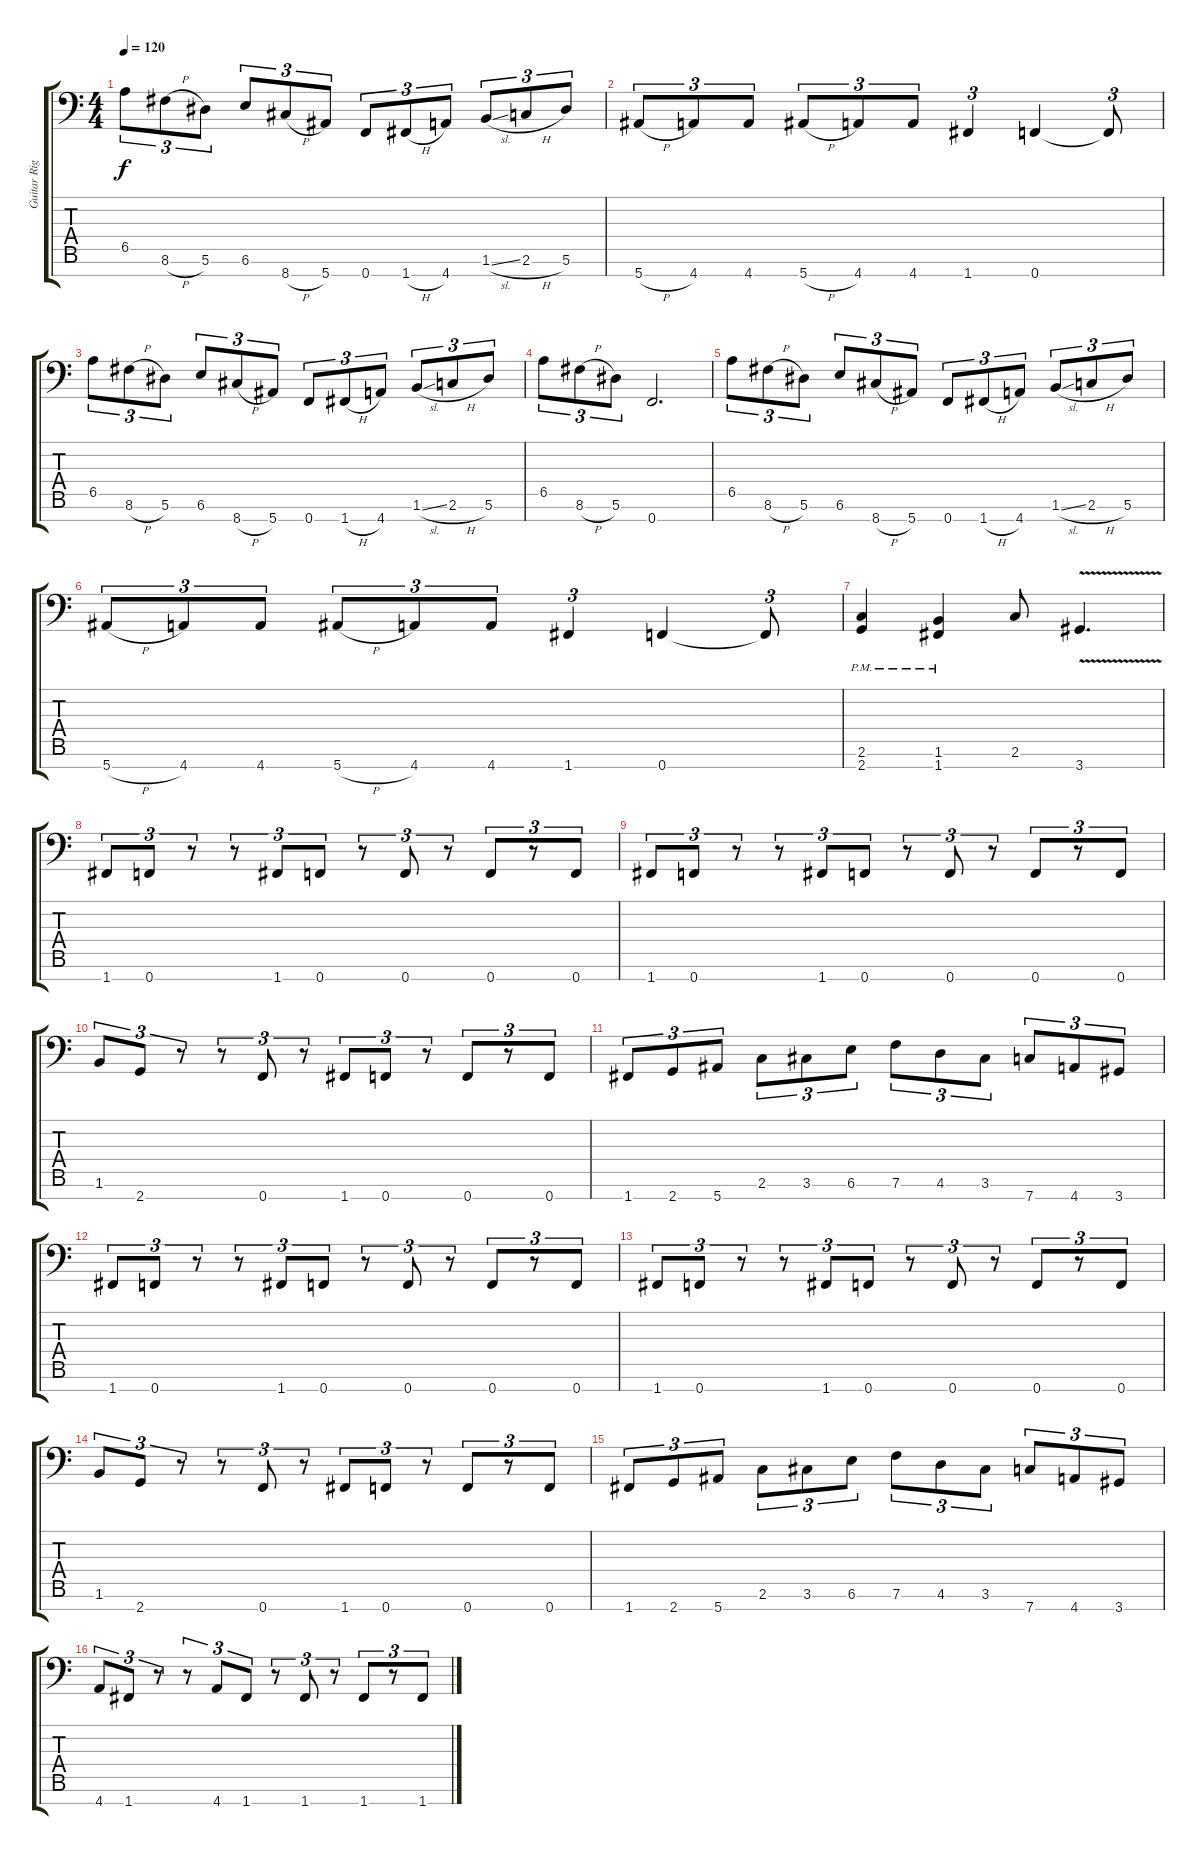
\track ("Guitar Right" "Guitar Rig") {instrument overdrivenguitar}
\staff {score tabs}
\tuning (Bb3 F3 Db3 Ab2 Eb2 Bb1 F1) {hide}
\ts (4 4)
\tempo 120
\clef f4
\ks c
6.5.8{tu (3 2) dy f} 8.6{h}.8{tu (3 2)} 5.6.8{tu (3 2)} 6.6.8{tu (3 2)} 8.7{h}.8{tu (3 2)} 5.7.8{tu (3 2)} 0.7.8{tu (3 2)} 1.7{h}.8{tu (3 2)} 4.7.8{tu (3 2)} 1.6{sl}.8{tu (3 2)} 2.6{h}.8{tu (3 2)} 5.6.8{tu (3 2)} |
5.7{h}.8{tu (3 2)} 4.7.8{tu (3 2)} 4.7.8{tu (3 2)} 5.7{h}.8{tu (3 2)} 4.7.8{tu (3 2)} 4.7.8{tu (3 2)} 1.7.4{tu (3 2)} 0.7.4 0.7{t}.8{tu (3 2)} |
6.5.8{tu (3 2)} 8.6{h}.8{tu (3 2)} 5.6.8{tu (3 2)} 6.6.8{tu (3 2)} 8.7{h}.8{tu (3 2)} 5.7.8{tu (3 2)} 0.7.8{tu (3 2)} 1.7{h}.8{tu (3 2)} 4.7.8{tu (3 2)} 1.6{sl}.8{tu (3 2)} 2.6{h}.8{tu (3 2)} 5.6.8{tu (3 2)} |
6.5.8{tu (3 2)} 8.6{h}.8{tu (3 2)} 5.6.8{tu (3 2)} 0.7.2{d} |
6.5.8{tu (3 2)} 8.6{h}.8{tu (3 2)} 5.6.8{tu (3 2)} 6.6.8{tu (3 2)} 8.7{h}.8{tu (3 2)} 5.7.8{tu (3 2)} 0.7.8{tu (3 2)} 1.7{h}.8{tu (3 2)} 4.7.8{tu (3 2)} 1.6{sl}.8{tu (3 2)} 2.6{h}.8{tu (3 2)} 5.6.8{tu (3 2)} |
5.7{h}.8{tu (3 2)} 4.7.8{tu (3 2)} 4.7.8{tu (3 2)} 5.7{h}.8{tu (3 2)} 4.7.8{tu (3 2)} 4.7.8{tu (3 2)} 1.7.4{tu (3 2)} 0.7.4 0.7{t}.8{tu (3 2)} |
(2.6{pm} 2.7{pm}).4 (1.6{pm} 1.7{pm}).4 2.6.8 3.7{v}.4{d} |
1.7.8{tu (3 2)} 0.7.8{tu (3 2)} r.8{tu (3 2)} r.8{tu (3 2)} 1.7.8{tu (3 2)} 0.7.8{tu (3 2)} r.8{tu (3 2)} 0.7.8{tu (3 2)} r.8{tu (3 2)} 0.7.8{tu (3 2)} r.8{tu (3 2)} 0.7.8{tu (3 2)} |
1.7.8{tu (3 2)} 0.7.8{tu (3 2)} r.8{tu (3 2)} r.8{tu (3 2)} 1.7.8{tu (3 2)} 0.7.8{tu (3 2)} r.8{tu (3 2)} 0.7.8{tu (3 2)} r.8{tu (3 2)} 0.7.8{tu (3 2)} r.8{tu (3 2)} 0.7.8{tu (3 2)} |
1.6.8{tu (3 2)} 2.7.8{tu (3 2)} r.8{tu (3 2)} r.8{tu (3 2)} 0.7.8{tu (3 2)} r.8{tu (3 2)} 1.7.8{tu (3 2)} 0.7.8{tu (3 2)} r.8{tu (3 2)} 0.7.8{tu (3 2)} r.8{tu (3 2)} 0.7.8{tu (3 2)} |
1.7.8{tu (3 2)} 2.7.8{tu (3 2)} 5.7.8{tu (3 2)} 2.6.8{tu (3 2)} 3.6.8{tu (3 2)} 6.6.8{tu (3 2)} 7.6.8{tu (3 2)} 4.6.8{tu (3 2)} 3.6.8{tu (3 2)} 7.7.8{tu (3 2)} 4.7.8{tu (3 2)} 3.7.8{tu (3 2)} |
1.7.8{tu (3 2)} 0.7.8{tu (3 2)} r.8{tu (3 2)} r.8{tu (3 2)} 1.7.8{tu (3 2)} 0.7.8{tu (3 2)} r.8{tu (3 2)} 0.7.8{tu (3 2)} r.8{tu (3 2)} 0.7.8{tu (3 2)} r.8{tu (3 2)} 0.7.8{tu (3 2)} |
1.7.8{tu (3 2)} 0.7.8{tu (3 2)} r.8{tu (3 2)} r.8{tu (3 2)} 1.7.8{tu (3 2)} 0.7.8{tu (3 2)} r.8{tu (3 2)} 0.7.8{tu (3 2)} r.8{tu (3 2)} 0.7.8{tu (3 2)} r.8{tu (3 2)} 0.7.8{tu (3 2)} |
1.6.8{tu (3 2)} 2.7.8{tu (3 2)} r.8{tu (3 2)} r.8{tu (3 2)} 0.7.8{tu (3 2)} r.8{tu (3 2)} 1.7.8{tu (3 2)} 0.7.8{tu (3 2)} r.8{tu (3 2)} 0.7.8{tu (3 2)} r.8{tu (3 2)} 0.7.8{tu (3 2)} |
1.7.8{tu (3 2)} 2.7.8{tu (3 2)} 5.7.8{tu (3 2)} 2.6.8{tu (3 2)} 3.6.8{tu (3 2)} 6.6.8{tu (3 2)} 7.6.8{tu (3 2)} 4.6.8{tu (3 2)} 3.6.8{tu (3 2)} 7.7.8{tu (3 2)} 4.7.8{tu (3 2)} 3.7.8{tu (3 2)} |
4.7.8{tu (3 2)} 1.7.8{tu (3 2)} r.8{tu (3 2)} r.8{tu (3 2)} 4.7.8{tu (3 2)} 1.7.8{tu (3 2)} r.8{tu (3 2)} 1.7.8{tu (3 2)} r.8{tu (3 2)} 1.7.8{tu (3 2)} r.8{tu (3 2)} 1.7.8{tu (3 2)}
